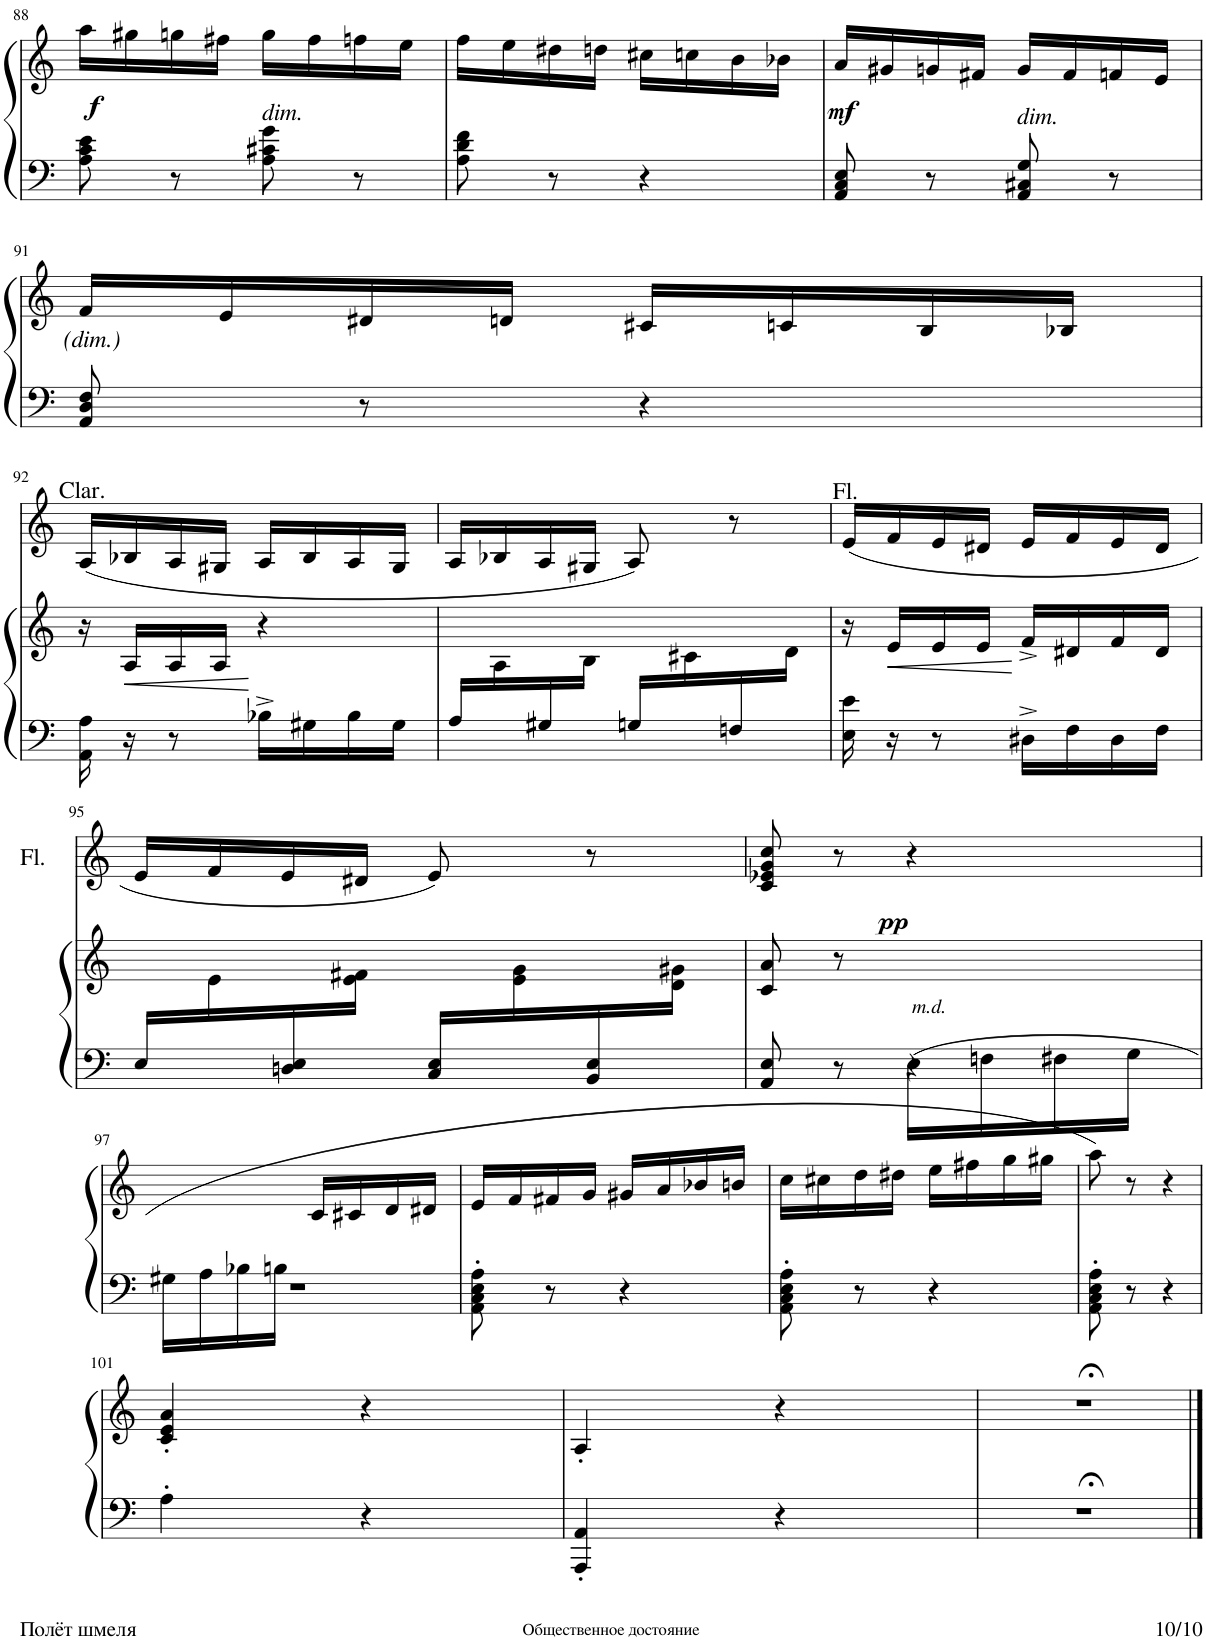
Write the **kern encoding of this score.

**kern	**kern	**dynam	**kern
*part2	*part2	*part2	*part1
*staff3	*staff2	*staff2/3	*staff1
*I"Piano	*	*	*I"A Clarinet
*I'Pno	*	*	*I'Cl
!!LO:PB:g=z
*clefF4	*clefG2	*	*clefG2
*	*	*	*Trd2c3
*k[]	*k[]	*	*k[]
*M2/4	*M2/4	*	*M2/4
=88	=88	=88	=88
!	!	!LO:DY:b	!
8A\ 8c\ 8e\	16aa\LL	f	2r
.	16gg#X\	.	.
8r	16ggn\	.	.
.	16ff#X\JJ	.	.
!	!LO:TX:b:i:t=dim.	!	!
8A\ 8c#X\ 8g\	16gg\LL	.	.
.	16ff#\	.	.
8r	16ffn\	.	.
.	16ee\JJ	.	.
=89	=89	=89	=89
8A\ 8d\ 8f\	16ff\LL	.	2r
.	16ee\	.	.
8r	16dd#X\	.	.
.	16ddn\JJ	.	.
4r	16cc#X\LL	.	.
.	16ccn\	.	.
.	16b\	.	.
.	16b-X\JJ	.	.
=90	=90	=90	=90
!	!	!LO:DY:b	!
8AA/ 8C/ 8E/	16a/LL	mf	2r
.	16g#X/	.	.
8r	16gn/	.	.
.	16f#X/JJ	.	.
!	!LO:TX:b:i:t=dim.	!	!
8AA/ 8C#X/ 8G/	16g/LL	.	.
.	16f#/	.	.
8r	16fn/	.	.
.	16e/JJ	.	.
!!LO:LB:g=z
=91	=91	=91	=91
8AA/ 8D/ 8F/	16f/LL	.	2r
.	16e/	.	.
8r	16d#X/	.	.
.	16dn/JJ	.	.
4r	16c#X/LL	.	.
.	16cn/	.	.
.	16B/	.	.
.	16B-X/JJ	.	.
!!LO:LB:g=z
=92	=92	=92	=92
!	!	!	!LO:TX:a:t=Clar.
16AA\ 16A\	16r	.	(16A/LL
!	!	!LO:HP:b	!
16r	16A/LL	<	16B-X/
8r	16A/	.	16A/
.	16A/JJ	.	16G#X/JJ
16B-X^\LL	4r	.	16A/LL
16G#X\	.	.	16B-/
16B-\	.	.	16A/
16G#\JJ	.	.	16G#/JJ
=93	=93	=93	=93
*^	*	*	*
16A/LL	2ryy	16ryy	.	16A/LL
16ryy	.	16A\	.	16B-X/
16G#X/	.	16ryy	.	16A/
16ryy	.	16B\JJ	.	16G#X/JJ
16Gn/LL	.	16ryy	.	8A/)
16ryy	.	16c#X\	.	.
16Fn/	.	16ryy	.	8r
16ryy	.	16d\JJ	.	.
*v	*v	*	*	*
=94	=94	=94	=94
!	!	!	!LO:TX:a:t=Fl.
16E\ 16e\	16r	.	(16e/LL
16r	16e/LL	.	16f/
8r	16e/	.	16e/
.	16e/JJ	.	16d#X/JJ
16D#X^>\LL	16f^</LL	[	16e/LL
16F\	16d#X/	.	16f/
16D#\	16f/	.	16e/
16F\JJ	16d#/JJ	.	16d#/JJ
!!LO:LB:g=z
=95	=95	=95	=95
*^	*	*	*
16E/LL	2ryy	16ryy	.	16e/LL
16ryy	.	16e\	.	16f/
16Dn/ 16E/	.	16ryy	.	16e/
16ryy	.	16e\ 16f#X\JJ	.	16d#X/JJ
16C/ 16E/LL	.	16ryy	.	8e/)
16ryy	.	16e\ 16g\	.	.
16BB/ 16E/	.	16ryy	.	8r
16ryy	.	16d\ 16g#X\JJ	.	.
=96	=96	=96	=96	=96
4ryy	8AA/ 8E/	8c/ 8a/	.	8c/ 8e-X/ 8g/ 8cc/
.	8r	8r	.	8r
!	!	!LO:TX:b:i:t=m.d.	!	!
!	!	!	!LO:DY:a	!
(16E\LL	4r	4ryy	pp	4r
16Fn\	.	.	.	.
16F#X\	.	.	.	.
16G\JJ	.	.	.	.
!!LO:LB:g=z
=97	=97	=97	=97	=97
16G#X\LL	2r	4ryy	.	2r
16A\	.	.	.	.
16B-X\	.	.	.	.
16Bn\JJ	.	.	.	.
4ryy	.	16c/LL	.	.
.	.	16c#X/	.	.
.	.	16d/	.	.
.	.	16d#X/JJ	.	.
*v	*v	*	*	*
=98	=98	=98	=98
8AA\'> 8C\'> 8E\'> 8A\'>	16e/LL	.	2r
.	16f/	.	.
8r	16f#X/	.	.
.	16g/JJ	.	.
4r	16g#X/LL	.	.
.	16a/	.	.
.	16b-X/	.	.
.	16bn/JJ	.	.
=99	=99	=99	=99
8AA\'> 8C\'> 8E\'> 8A\'>	16cc\LL	.	2r
.	16cc#X\	.	.
8r	16dd\	.	.
.	16dd#X\JJ	.	.
4r	16ee\LL	.	.
.	16ff#X\	.	.
.	16gg\	.	.
.	16gg#X\JJ	.	.
=100	=100	=100	=100
8AA\'> 8C\'> 8E\'> 8A\'>	8aa\)	.	2r
8r	8r	.	.
4r	4r	.	.
!!LO:LB:g=z
=101	=101	=101	=101
4A'>\	4c/'< 4e/'< 4a/'<	.	2r
4r	4r	.	.
=102	=102	=102	=102
4AAA/'< 4AA/'<	4A'</	.	2r
4r	4r	.	.
=103	=103	=103	=103
2r;<	2r;<	.	2r
==	==	==	==
*-	*-	*-	*-
